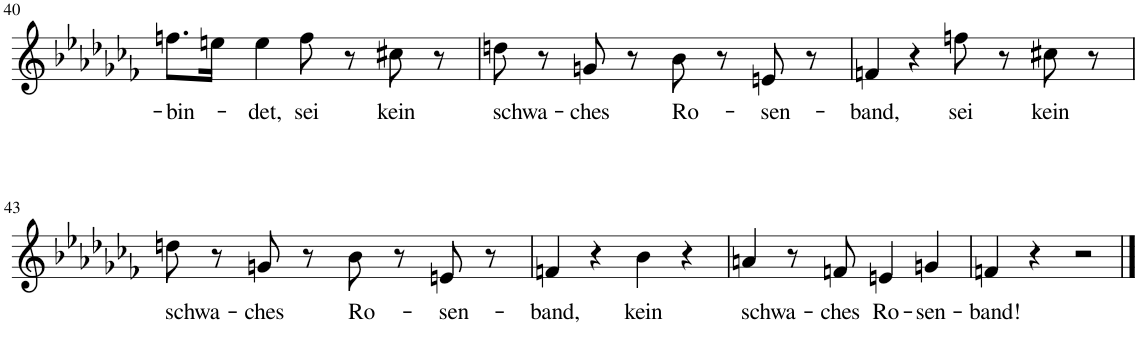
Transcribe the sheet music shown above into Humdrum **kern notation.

**kern	**text
*part1	*part1
*staff1	*staff1
*I"Piano	*
*I'Pno	*
!!LO:PB:g=z
*clefG2	*
*k[b-e-a-d-g-c-f-]	*
*M2/2	*
=40	=40
!	!LO:LY:b
8.ffn\L	-bin-
16een\Jk	.
!	!LO:LY:b
4ee\	-det,
!	!LO:LY:b
8ff\	sei
8r	.
!	!LO:LY:b
8cc#X\	kein
8r	.
=41	=41
!	!LO:LY:b
8ddn\	schwa-
8r	.
!	!LO:LY:b
8gn/	-ches
8r	.
!	!LO:LY:b
8b-\	Ro-
8r	.
!	!LO:LY:b
8en/	-sen-
8r	.
=42	=42
!	!LO:LY:b
4fn/	band,
4r	.
!	!LO:LY:b
8ffn\	sei
8r	.
!	!LO:LY:b
8cc#X\	kein
8r	.
!!LO:LB:g=z
=43	=43
!	!LO:LY:b
8ddn\	schwa-
8r	.
!	!LO:LY:b
8gn/	-ches
8r	.
!	!LO:LY:b
8b-\	Ro-
8r	.
!	!LO:LY:b
8en/	-sen-
8r	.
=44	=44
!	!LO:LY:b
4fn/	-band,
4r	.
!	!LO:LY:b
4b-\	kein
4r	.
=45	=45
!	!LO:LY:b
4an/	schwa-
8r	.
!	!LO:LY:b
8fn/	-ches
!	!LO:LY:b
4en/	Ro-
!	!LO:LY:b
4gn/	-sen-
=46	=46
!	!LO:LY:b
4fn/	-band!
4r	.
2r	.
==	==
*-	*-
